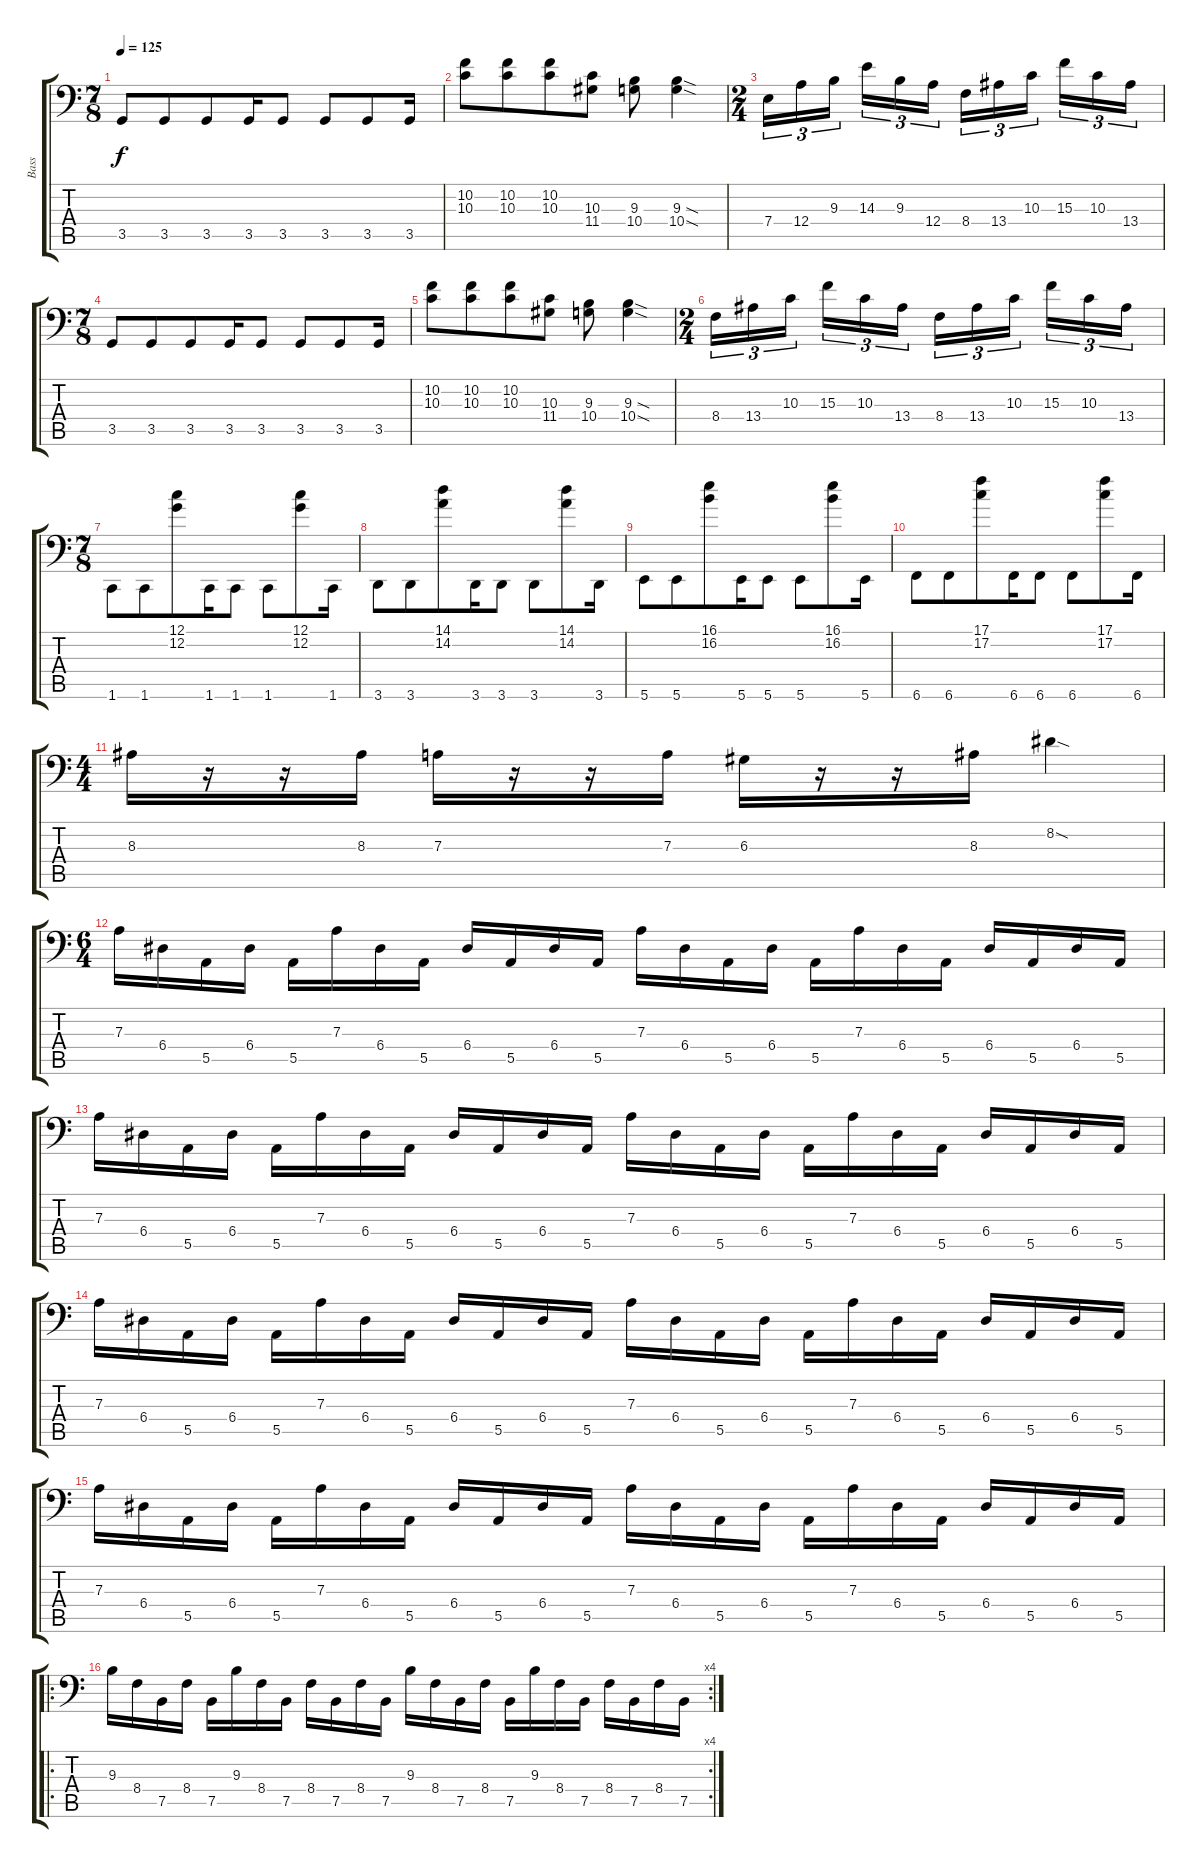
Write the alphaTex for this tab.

\track ("Bass" "Bass") {instrument electricbassfinger}
\staff {score tabs}
\tuning (C3 G2 D2 A1 E1 B0) {hide}
\ts (7 8)
\tempo 125
\clef f4
\ks c
3.5.8{dy f} 3.5.8 3.5.8 3.5.16 3.5.8 3.5.8 3.5.8 3.5.16 |
(10.2 10.3).8 (10.2 10.3).8 (10.2 10.3).8 (10.3 11.4).8 (9.3 10.4).8 (9.3{sod} 10.4{sod}).4 |
\ts (2 4)
7.4.16{tu (3 2)} 12.4.16{tu (3 2)} 9.3.16{tu (3 2)} 14.3.16{tu (3 2)} 9.3.16{tu (3 2)} 12.4.16{tu (3 2)} 8.4.16{tu (3 2)} 13.4.16{tu (3 2)} 10.3.16{tu (3 2)} 15.3.16{tu (3 2)} 10.3.16{tu (3 2)} 13.4.16{tu (3 2)} |
\ts (7 8)
3.5.8 3.5.8 3.5.8 3.5.16 3.5.8 3.5.8 3.5.8 3.5.16 |
(10.2 10.3).8 (10.2 10.3).8 (10.2 10.3).8 (10.3 11.4).8 (9.3 10.4).8 (9.3{sod} 10.4{sod}).4 |
\ts (2 4)
8.4.16{tu (3 2)} 13.4.16{tu (3 2)} 10.3.16{tu (3 2)} 15.3.16{tu (3 2)} 10.3.16{tu (3 2)} 13.4.16{tu (3 2)} 8.4.16{tu (3 2)} 13.4.16{tu (3 2)} 10.3.16{tu (3 2)} 15.3.16{tu (3 2)} 10.3.16{tu (3 2)} 13.4.16{tu (3 2)} |
\ts (7 8)
1.6.8 1.6.8 (12.1 12.2).8 1.6.16 1.6.8 1.6.8 (12.1 12.2).8 1.6.16 |
3.6.8 3.6.8 (14.1 14.2).8 3.6.16 3.6.8 3.6.8 (14.1 14.2).8 3.6.16 |
5.6.8 5.6.8 (16.1 16.2).8 5.6.16 5.6.8 5.6.8 (16.1 16.2).8 5.6.16 |
6.6.8 6.6.8 (17.1 17.2).8 6.6.16 6.6.8 6.6.8 (17.1 17.2).8 6.6.16 |
\ts (4 4)
8.3.16 r.16 r.16 8.3.16 7.3.16 r.16 r.16 7.3.16 6.3.16 r.16 r.16 8.3.16 8.2{sod}.4 |
\ts (6 4)
7.3.16 6.4.16 5.5.16 6.4.16 5.5.16 7.3.16 6.4.16 5.5.16 6.4.16 5.5.16 6.4.16 5.5.16 7.3.16 6.4.16 5.5.16 6.4.16 5.5.16 7.3.16 6.4.16 5.5.16 6.4.16 5.5.16 6.4.16 5.5.16 |
7.3.16 6.4.16 5.5.16 6.4.16 5.5.16 7.3.16 6.4.16 5.5.16 6.4.16 5.5.16 6.4.16 5.5.16 7.3.16 6.4.16 5.5.16 6.4.16 5.5.16 7.3.16 6.4.16 5.5.16 6.4.16 5.5.16 6.4.16 5.5.16 |
7.3.16 6.4.16 5.5.16 6.4.16 5.5.16 7.3.16 6.4.16 5.5.16 6.4.16 5.5.16 6.4.16 5.5.16 7.3.16 6.4.16 5.5.16 6.4.16 5.5.16 7.3.16 6.4.16 5.5.16 6.4.16 5.5.16 6.4.16 5.5.16 |
7.3.16 6.4.16 5.5.16 6.4.16 5.5.16 7.3.16 6.4.16 5.5.16 6.4.16 5.5.16 6.4.16 5.5.16 7.3.16 6.4.16 5.5.16 6.4.16 5.5.16 7.3.16 6.4.16 5.5.16 6.4.16 5.5.16 6.4.16 5.5.16 |
\ro
\rc 4
9.3.16 8.4.16 7.5.16 8.4.16 7.5.16 9.3.16 8.4.16 7.5.16 8.4.16 7.5.16 8.4.16 7.5.16 9.3.16 8.4.16 7.5.16 8.4.16 7.5.16 9.3.16 8.4.16 7.5.16 8.4.16 7.5.16 8.4.16 7.5.16
